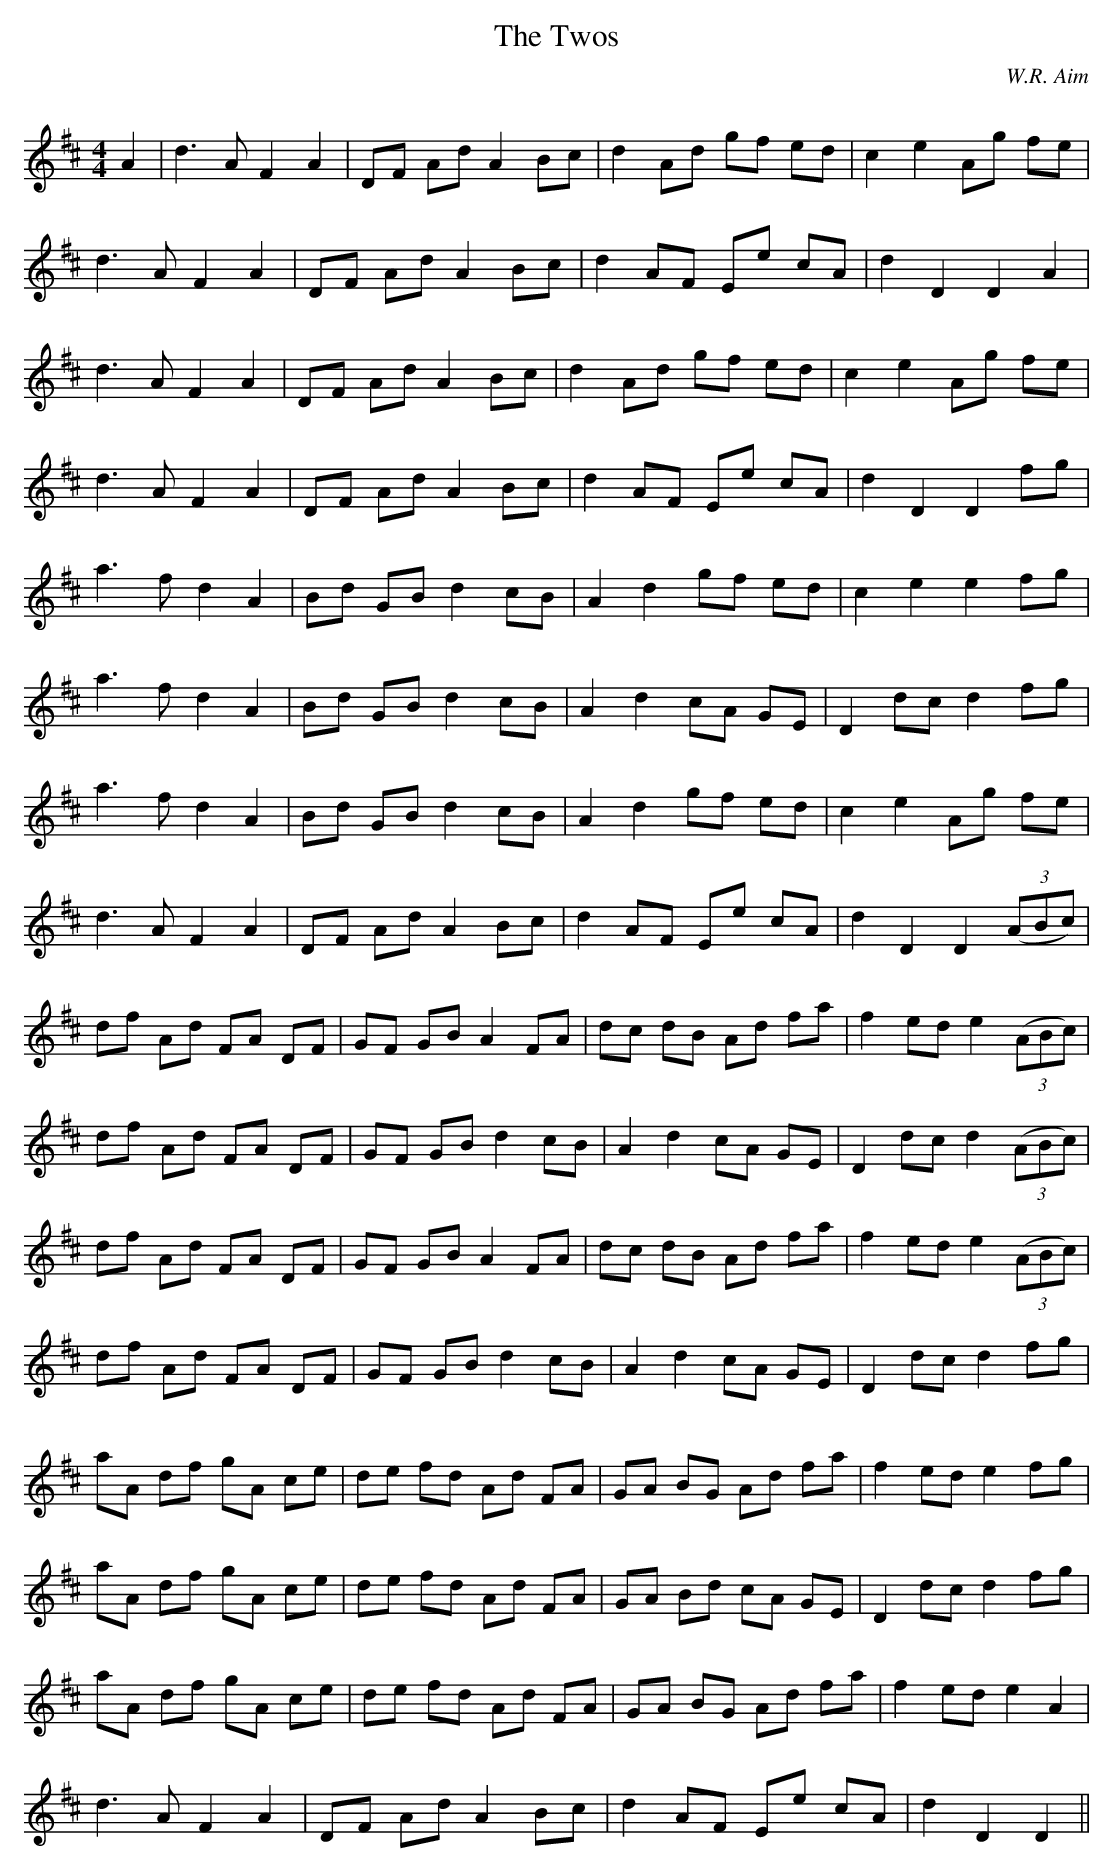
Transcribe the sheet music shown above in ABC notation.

X:1
T: The Twos
C:W.R. Aim
Q: 232
K:D
M:4/4
L:1/8
A2|d3A F2 A2|DF Ad A2 Bc|d2 Ad gf ed|c2 e2 Ag fe|
d3A F2 A2|DF Ad A2 Bc|d2 AF Ee cA|d2 D2 D2 A2|
d3A F2 A2|DF Ad A2 Bc|d2 Ad gf ed|c2 e2 Ag fe|
d3A F2 A2|DF Ad A2 Bc|d2 AF Ee cA|d2 D2 D2 fg|
a3f d2 A2|Bd GB d2 cB|A2 d2 gf ed|c2 e2 e2 fg|
a3f d2 A2|Bd GB d2 cB|A2 d2 cA GE|D2 dc d2 fg|
a3f d2 A2|Bd GB d2 cB|A2 d2 gf ed|c2 e2 Ag fe|
d3A F2 A2|DF Ad A2 Bc|d2 AF Ee cA|d2 D2 D2 ((3ABc) |
df Ad FA DF|GF GB A2 FA|dc dB Ad fa|f2 ed e2 ((3ABc) |
df Ad FA DF|GF GB d2 cB|A2 d2 cA GE|D2 dc d2 ((3ABc) |
df Ad FA DF|GF GB A2 FA|dc dB Ad fa|f2 ed e2 ((3ABc) |
df Ad FA DF|GF GB d2 cB|A2 d2 cA GE|D2 dc d2 fg|
aA df gA ce|de fd Ad FA|GA BG Ad fa|f2 ed e2 fg|
aA df gA ce|de fd Ad FA|GA Bd cA GE|D2 dc d2 fg|
aA df gA ce|de fd Ad FA|GA BG Ad fa|f2 ed e2 A2|
d3A F2 A2|DF Ad A2 Bc|d2 AF Ee cA|d2 D2 D2||
